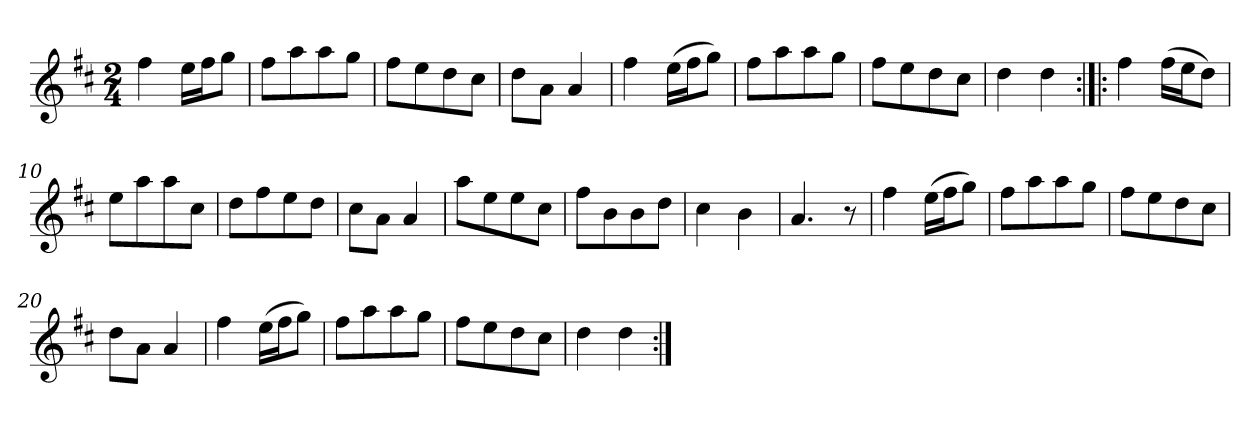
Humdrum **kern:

**kern
*part1
*staff1
*clefG2
*k[f#c#]
*D:
*M2/4
=1
4ff#\
16ee\LL
16ff#\J
8gg\J
=2
8ff#\L
8aa\
8aa\
8gg\J
=3
8ff#\L
8ee\
8dd\
8cc#\J
=4
8dd\L
8a\J
4a/
=5
4ff#\
(>16ee\LL
16ff#\J
8gg\J)
=6
8ff#\L
8aa\
8aa\
8gg\J
=7
8ff#\L
8ee\
8dd\
8cc#\J
=8
4dd\
4dd\
=9:|!|:
4ff#\
(>16ff#\LL
16ee\J
8dd\J)
=10
8ee\L
8aa\
8aa\
8cc#\J
!!LO:LB:g=z
=11
8dd\L
8ff#\
8ee\
8dd\J
=12
8cc#\L
8a\J
4a/
=13
8aa\L
8ee\
8ee\
8cc#\J
=14
8ff#\L
8b\
8b\
8dd\J
=15
4cc#\
4b\
=16
4.a/
8r
=17
4ff#\
(>16ee\LL
16ff#\J
8gg\J)
=18
8ff#\L
8aa\
8aa\
8gg\J
=19
8ff#\L
8ee\
8dd\
8cc#\J
=20
8dd\L
8a\J
4a/
=21
4ff#\
(>16ee\LL
16ff#\J
8gg\J)
!!LO:LB:g=z
=22
8ff#\L
8aa\
8aa\
8gg\J
=23
8ff#\L
8ee\
8dd\
8cc#\J
=24
4dd\
4dd\
=:|!
*-
